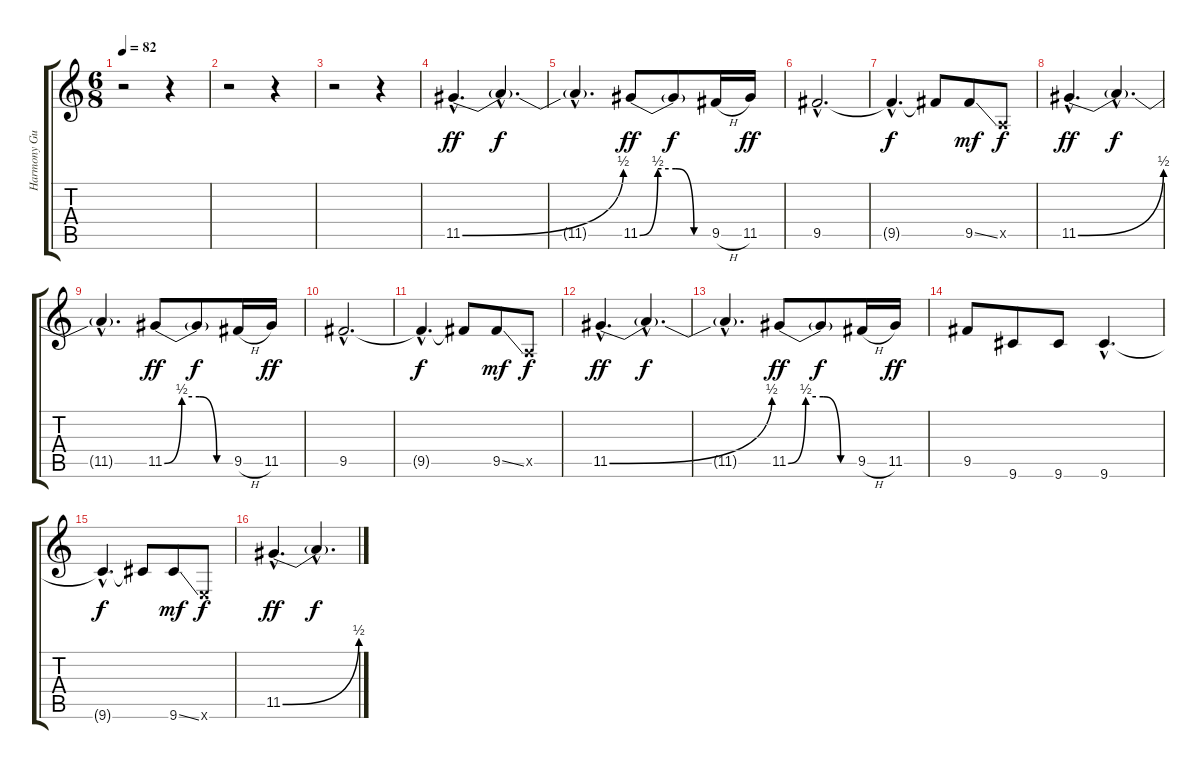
\track ("Harmony Guitar 2" "Harmony Gu") {instrument distortionguitar}
\staff {score tabs}
\tuning (E4 B3 G3 D3 A2 E2) {hide}
\ts (6 8)
\tempo 82
\clef g2
\ks c
r.2{dy ff} r.4 |
r.2 r.4 |
r.2 r.4 |
11.5{be (bend 0 0 60 2) hac}.4{d} 11.5{hac t}.4{d dy f} |
11.5{hac t}.4{d} 11.5{be (custom 0 0 15 2 30 2 45 0 60 0)}.8{dy ff} 11.5{t}.8{dy f} 9.5{h}.16 11.5.16{dy ff} |
9.5{hac}.2{d} |
9.5{hac t}.4{d dy f} 9.5{t}.8 9.5{ss}.8{dy mf} 0.5{x}.8{dy f} |
11.5{be (bend 0 0 60 2) hac}.4{d dy ff} 11.5{hac t}.4{d dy f} |
11.5{hac t}.4{d} 11.5{be (custom 0 0 15 2 30 2 45 0 60 0)}.8{dy ff} 11.5{t}.8{dy f} 9.5{h}.16 11.5.16{dy ff} |
9.5{hac}.2{d} |
9.5{hac t}.4{d dy f} 9.5{t}.8 9.5{ss}.8{dy mf} 0.5{x}.8{dy f} |
11.5{be (bend 0 0 60 2) hac}.4{d dy ff} 11.5{hac t}.4{d dy f} |
11.5{hac t}.4{d} 11.5{be (custom 0 0 15 2 30 2 45 0 60 0)}.8{dy ff} 11.5{t}.8{dy f} 9.5{h}.16 11.5.16{dy ff} |
9.5.8 9.6.8 9.6.8 9.6{hac}.4{d} |
9.6{hac t}.4{d dy f} 9.6{t}.8 9.6{ss}.8{dy mf} 0.6{x}.8{dy f} |
11.5{be (bend 0 0 60 2) hac}.4{d dy ff} 11.5{hac t}.4{d dy f}
